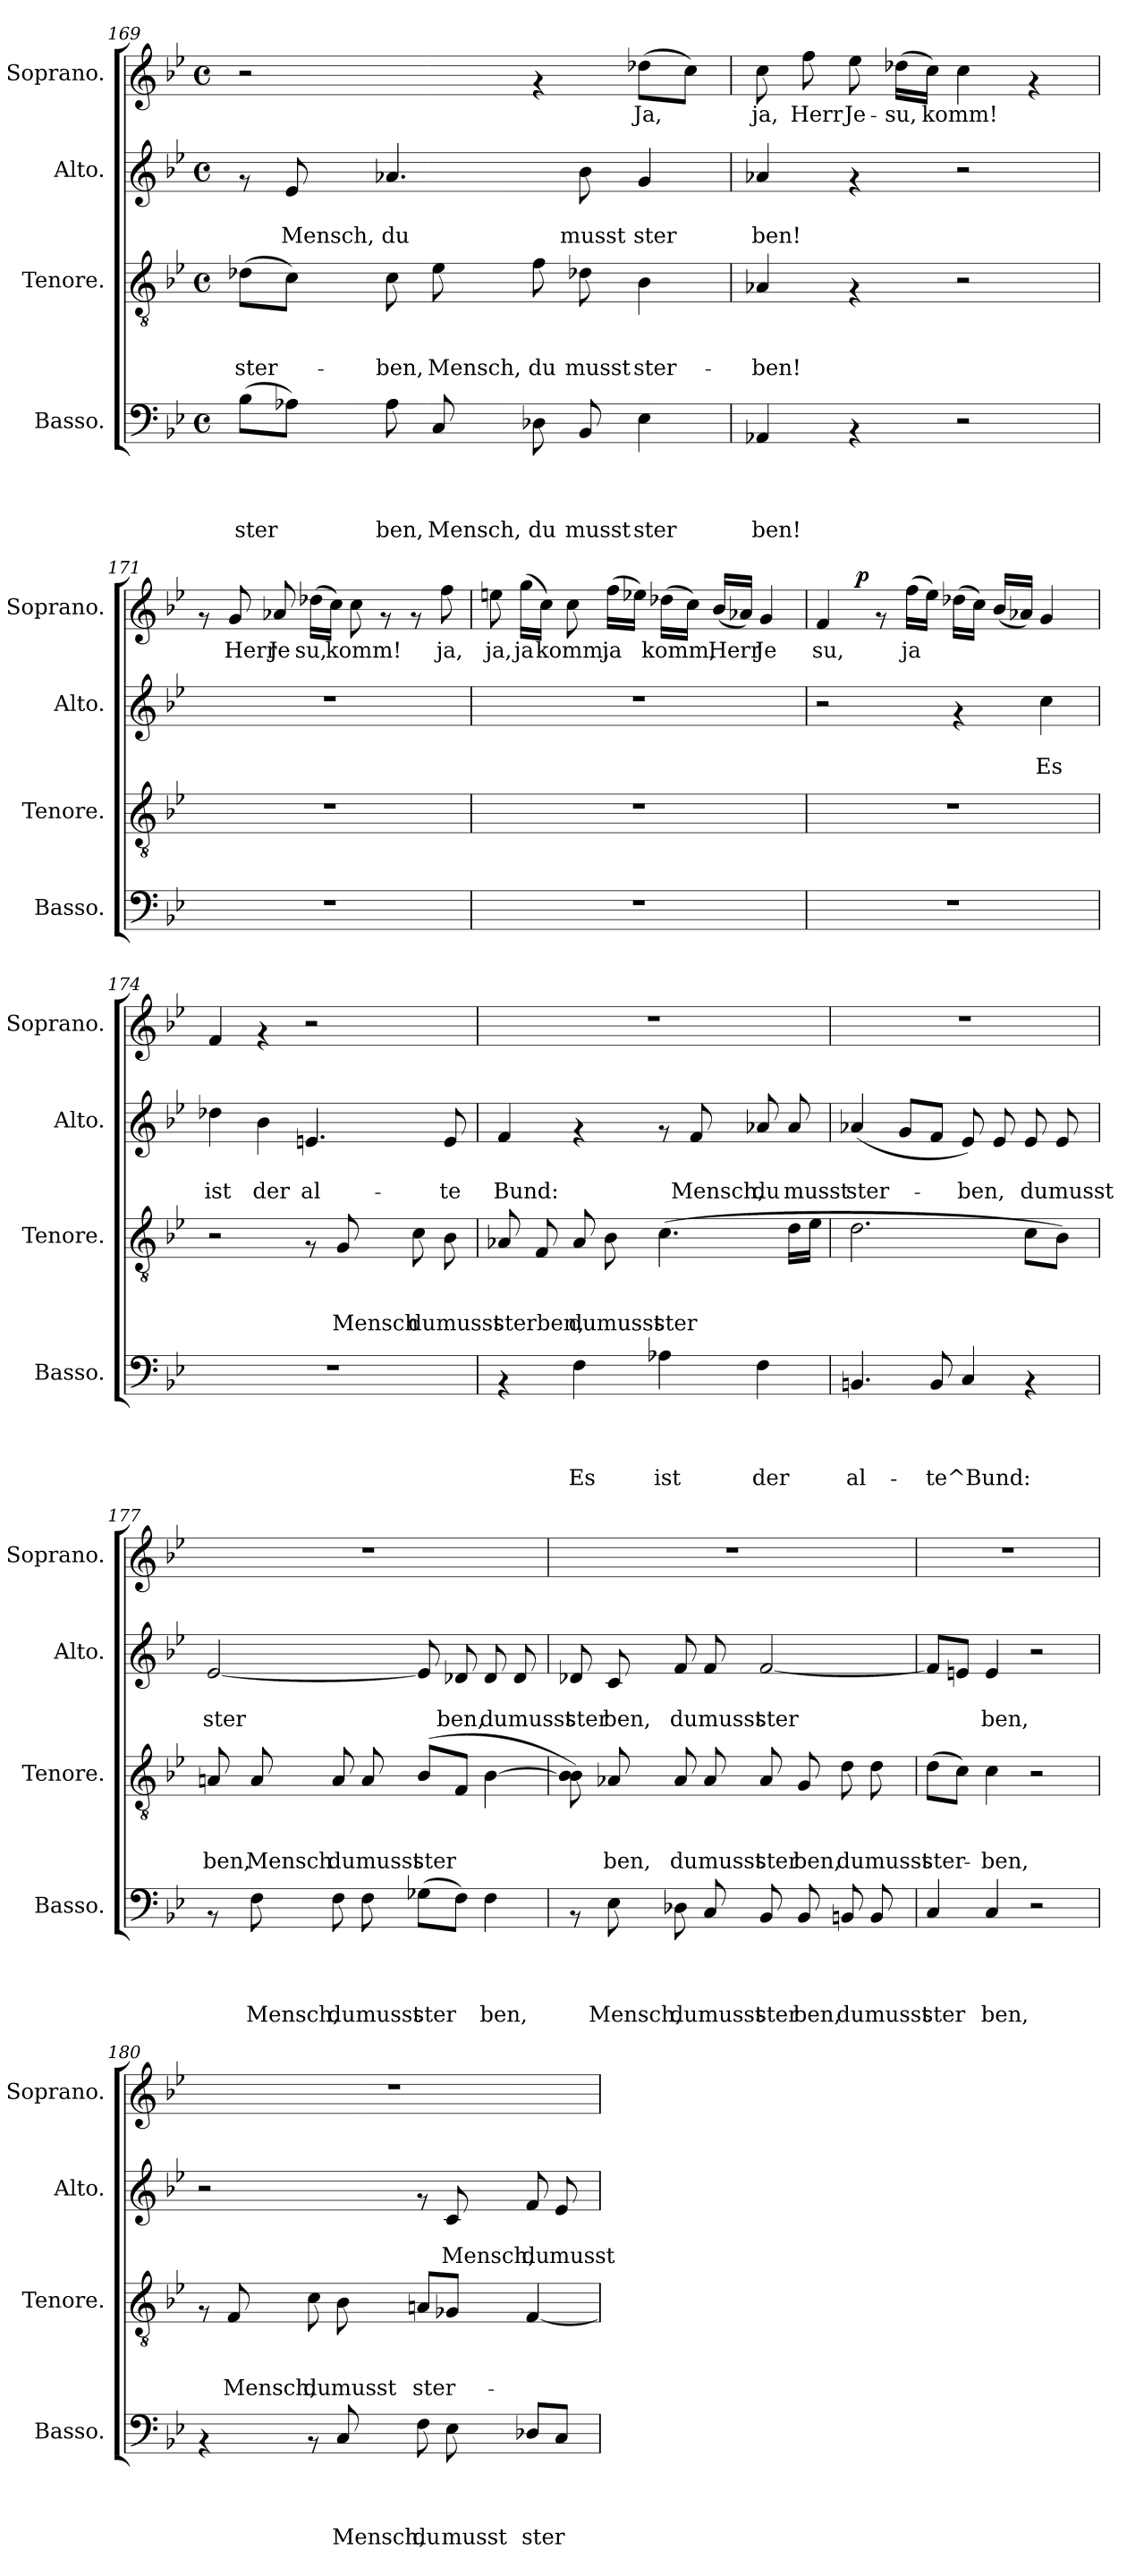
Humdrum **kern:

**kern	**text	**text	**text	**text	**kern	**text	**text	**text	**kern	**text	**text	**kern	**text	**dynam
*part4	*part4	*part4	*part4	*part4	*part3	*part3	*part3	*part3	*part2	*part2	*part2	*part1	*part1	*part1
*staff4	*staff4	*staff4	*staff4	*staff4	*staff3	*staff3	*staff3	*staff3	*staff2	*staff2	*staff2	*staff1	*staff1	*staff1
*I"Basso.	*	*	*	*	*I"Tenore.	*	*	*	*I"Alto.	*	*	*I"Soprano.	*	*
*I'Basso.	*	*	*	*	*I'Tenore.	*	*	*	*I'Alto.	*	*	*I'Soprano.	*	*
!!LO:PB:g=z
*clefF4	*	*	*	*	*clefGv2	*	*	*	*clefG2	*	*	*clefG2	*	*
*k[b-e-]	*	*	*	*	*k[b-e-]	*	*	*	*k[b-e-]	*	*	*k[b-e-]	*	*
*B-:	*	*	*	*	*B-:	*	*	*	*B-:	*	*	*B-:	*	*
*M4/4	*	*	*	*	*M4/4	*	*	*	*M4/4	*	*	*M4/4	*	*
*met(c)	*	*	*	*	*met(c)	*	*	*	*met(c)	*	*	*met(c)	*	*
=169	=169	=169	=169	=169	=169	=169	=169	=169	=169	=169	=169	=169	=169	=169
!	!	!	!	!LO:LY:b	!	!	!	!LO:LY:b	!	!	!	!	!	!
(>8B-\L	.	.	.	ster	(>8d-X\L	.	.	ster-	8rf	.	.	2r	.	.
!	!	!	!	!	!	!	!	!	!	!	!LO:LY:b	!	!	!
8A-X\J)	.	.	.	.	8c\J)	.	.	.	8e-/	.	Mensch,	.	.	.
!	!	!	!	!LO:LY:b	!	!	!	!LO:LY:b	!	!	!LO:LY:b	!	!	!
8A-\	.	.	.	ben,	8c\	.	.	-ben,	4.a-X/	.	du	.	.	.
!	!	!	!	!LO:LY:b	!	!	!	!LO:LY:b	!	!	!	!	!	!
8C/	.	.	.	Mensch,	8e-\	.	.	Mensch,	.	.	.	.	.	.
!	!	!	!	!LO:LY:b	!	!	!	!LO:LY:b	!	!	!	!	!	!
8D-X\	.	.	.	du	8f\	.	.	du	.	.	.	4rf	.	.
!	!	!	!	!LO:LY:b	!	!	!	!LO:LY:b	!	!	!LO:LY:b	!	!	!
8BB-/	.	.	.	musst	8d-X\	.	.	musst	8b-\	.	musst	.	.	.
!	!	!	!	!LO:LY:b	!	!	!	!LO:LY:b	!	!	!LO:LY:b	!	!LO:LY:b	!
4E-\	.	.	.	ster	4B-\	.	.	ster-	4g/	.	ster	(>8dd-X\L	Ja,	.
.	.	.	.	.	.	.	.	.	.	.	.	8cc\J)	.	.
=170	=170	=170	=170	=170	=170	=170	=170	=170	=170	=170	=170	=170	=170	=170
!	!	!	!	!LO:LY:b	!	!	!	!LO:LY:b	!	!	!LO:LY:b	!	!LO:LY:b	!
4AA-X/	.	.	.	ben!	4A-X/	.	.	-ben!	4a-X/	.	ben!	8cc\	ja,	.
!	!	!	!	!	!	!	!	!	!	!	!	!	!LO:LY:b	!
.	.	.	.	.	.	.	.	.	.	.	.	8ff\	Herr	.
!	!	!	!	!	!	!	!	!	!	!	!	!	!LO:LY:b	!
4rAA	.	.	.	.	4rF	.	.	.	4rf	.	.	8ee-\	Je-	.
!	!	!	!	!	!	!	!	!	!	!	!	!	!LO:LY:b	!
.	.	.	.	.	.	.	.	.	.	.	.	(>16dd-X\LL	-su,	.
!	!	!	!	!	!	!	!	!	!	!	!	!	!LO:LY:b	!
.	.	.	.	.	.	.	.	.	.	.	.	16cc\JJ)	komm!	.
2r	.	.	.	.	2r	.	.	.	2r	.	.	4cc\	.	.
.	.	.	.	.	.	.	.	.	.	.	.	4rf	.	.
=171	=171	=171	=171	=171	=171	=171	=171	=171	=171	=171	=171	=171	=171	=171
1r	.	.	.	.	1r	.	.	.	1r	.	.	8rf	.	.
!	!	!	!	!	!	!	!	!	!	!	!	!	!LO:LY:b	!
.	.	.	.	.	.	.	.	.	.	.	.	8g/	Herr	.
!	!	!	!	!	!	!	!	!	!	!	!	!	!LO:LY:b	!
.	.	.	.	.	.	.	.	.	.	.	.	8a-X/	Je	.
!	!	!	!	!	!	!	!	!	!	!	!	!	!LO:LY:b	!
.	.	.	.	.	.	.	.	.	.	.	.	(>16dd-X\LL	su,	.
!	!	!	!	!	!	!	!	!	!	!	!	!	!LO:LY:b	!
.	.	.	.	.	.	.	.	.	.	.	.	16cc\JJ)	komm!	.
.	.	.	.	.	.	.	.	.	.	.	.	8cc\	.	.
.	.	.	.	.	.	.	.	.	.	.	.	8rf	.	.
.	.	.	.	.	.	.	.	.	.	.	.	8rf	.	.
!	!	!	!	!	!	!	!	!	!	!	!	!	!LO:LY:b	!
.	.	.	.	.	.	.	.	.	.	.	.	8ff\	ja,	.
=172	=172	=172	=172	=172	=172	=172	=172	=172	=172	=172	=172	=172	=172	=172
!	!	!	!	!	!	!	!	!	!	!	!	!	!LO:LY:b	!
1r	.	.	.	.	1r	.	.	.	1r	.	.	8een\	ja,	.
!	!	!	!	!	!	!	!	!	!	!	!	!	!LO:LY:b	!
.	.	.	.	.	.	.	.	.	.	.	.	(>16gg\LL	ja	.
!	!	!	!	!	!	!	!	!	!	!	!	!	!LO:LY:b	!
.	.	.	.	.	.	.	.	.	.	.	.	16cc\JJ)	komm,	.
.	.	.	.	.	.	.	.	.	.	.	.	8cc\	.	.
!	!	!	!	!	!	!	!	!	!	!	!	!	!LO:LY:b	!
.	.	.	.	.	.	.	.	.	.	.	.	(>16ff\LL	ja	.
.	.	.	.	.	.	.	.	.	.	.	.	16ee-X\JJ)	.	.
!	!	!	!	!	!	!	!	!	!	!	!	!	!LO:LY:b	!
.	.	.	.	.	.	.	.	.	.	.	.	(>16dd-X\LL	komm,	.
.	.	.	.	.	.	.	.	.	.	.	.	16cc\JJ)	.	.
!	!	!	!	!	!	!	!	!	!	!	!	!	!LO:LY:b	!
.	.	.	.	.	.	.	.	.	.	.	.	(<16b-/LL	Herr	.
.	.	.	.	.	.	.	.	.	.	.	.	16a-X/JJ)	.	.
!	!	!	!	!	!	!	!	!	!	!	!	!	!LO:LY:b	!
.	.	.	.	.	.	.	.	.	.	.	.	4g/	Je	.
=173	=173	=173	=173	=173	=173	=173	=173	=173	=173	=173	=173	=173	=173	=173
!	!	!	!	!	!	!	!	!	!	!	!	!	!LO:LY:b	!
*	*	*	*	*	*	*	*	*	*	*	*	*^	*	*
1r	.	.	.	.	1r	.	.	.	2r	.	.	4f/	8.ryy	su,	.
!	!	!	!	!	!	!	!	!	!	!	!	!	!	!	!LO:DY:a
.	.	.	.	.	.	.	.	.	.	.	.	.	2ryy	.	p
.	.	.	.	.	.	.	.	.	.	.	.	8rf	.	.	.
!	!	!	!	!	!	!	!	!	!	!	!	!	!	!LO:LY:b	!
.	.	.	.	.	.	.	.	.	.	.	.	(>16ff\LL	.	ja	.
.	.	.	.	.	.	.	.	.	.	.	.	16ee-\JJ)	.	.	.
.	.	.	.	.	.	.	.	.	4rf	.	.	(>16dd-X\LL	.	.	.
.	.	.	.	.	.	.	.	.	.	.	.	16cc\JJ)	.	.	.
.	.	.	.	.	.	.	.	.	.	.	.	(<16b-/LL	.	.	.
.	.	.	.	.	.	.	.	.	.	.	.	16a-X/JJ)	4ryy	.	.
!	!	!	!	!	!	!	!	!	!	!	!LO:LY:b	!	!	!	!
.	.	.	.	.	.	.	.	.	4cc\	.	Es	4g/	.	.	.
.	.	.	.	.	.	.	.	.	.	.	.	.	16ryy	.	.
!!LO:LB:g=z
=174	=174	=174	=174	=174	=174	=174	=174	=174	=174	=174	=174	=174	=174	=174	=174
!	!	!	!	!	!	!	!	!	!	!	!	!LO:TX:a:t=3. Arie	!	!	!
!	!	!	!	!	!	!	!	!	!	!	!LO:LY:b	!	!	!	!
*	*	*	*	*	*	*	*	*	*	*	*	*v	*v	*	*
1r	.	.	.	.	2r	.	.	.	4dd-X\	.	ist	4f/	.	.
!	!	!	!	!	!	!	!	!	!	!	!LO:LY:b	!	!	!
.	.	.	.	.	.	.	.	.	4b-\	.	der	4rf	.	.
!	!	!	!	!	!	!	!	!	!	!	!LO:LY:b	!	!	!
.	.	.	.	.	8rF	.	.	.	4.en/	.	al-	2r	.	.
!	!	!	!	!	!	!	!	!LO:LY:b	!	!	!	!	!	!
.	.	.	.	.	8G/	.	.	Mensch	.	.	.	.	.	.
!	!	!	!	!	!	!	!	!LO:LY:b	!	!	!	!	!	!
.	.	.	.	.	8c\	.	.	du	.	.	.	.	.	.
!	!	!	!	!	!	!	!	!LO:LY:b	!	!	!LO:LY:b	!	!	!
.	.	.	.	.	8B-\	.	.	musst	8e/	.	-te	.	.	.
=175	=175	=175	=175	=175	=175	=175	=175	=175	=175	=175	=175	=175	=175	=175
!	!	!	!	!	!	!	!	!LO:LY:b	!	!	!LO:LY:b	!	!	!
4rAA	.	.	.	.	8A-X/	.	.	sterben,	4f/	.	Bund:	1r	.	.
.	.	.	.	.	8F/	.	.	.	.	.	.	.	.	.
!	!	!	!	!LO:LY:b	!	!	!	!LO:LY:b	!	!	!	!	!	!
4F\	.	.	.	Es	8A-/	.	.	du	4rf	.	.	.	.	.
!	!	!	!	!	!	!	!	!LO:LY:b	!	!	!	!	!	!
.	.	.	.	.	8B-\	.	.	musst	.	.	.	.	.	.
!	!	!	!	!LO:LY:b	!	!	!	!LO:LY:b	!	!	!	!	!	!
4A-X\	.	.	.	ist	(>4.c\	.	.	ster	8rf	.	.	.	.	.
!	!	!	!	!	!	!	!	!	!	!	!LO:LY:b	!	!	!
.	.	.	.	.	.	.	.	.	8f/	.	Mensch,	.	.	.
!	!	!	!	!LO:LY:b	!	!	!	!	!	!	!LO:LY:b	!	!	!
4F\	.	.	.	der	.	.	.	.	8a-X/	.	du	.	.	.
!	!	!	!	!	!	!	!	!	!	!	!LO:LY:b	!	!	!
.	.	.	.	.	16d\LL	.	.	.	8a-/	.	musst	.	.	.
.	.	.	.	.	16e-\JJ	.	.	.	.	.	.	.	.	.
=176	=176	=176	=176	=176	=176	=176	=176	=176	=176	=176	=176	=176	=176	=176
!	!	!	!	!LO:LY:b	!	!	!	!	!	!	!LO:LY:b	!	!	!
4.BBn/	.	.	.	al-	2.d\	.	.	.	(<4a-X/	.	ster-	1r	.	.
.	.	.	.	.	.	.	.	.	8g/L	.	.	.	.	.
!	!	!	!	!LO:LY:b	!	!	!	!	!	!	!	!	!	!
8BB/	.	.	.	-te^Bund:	.	.	.	.	8f/J	.	.	.	.	.
!	!	!	!	!	!	!	!	!	!	!	!LO:LY:b	!	!	!
4C/	.	.	.	.	.	.	.	.	8e-/)	.	-ben,	.	.	.
.	.	.	.	.	.	.	.	.	8e-/	.	.	.	.	.
!	!	!	!	!	!	!	!	!	!	!	!LO:LY:b	!	!	!
4rAA	.	.	.	.	8c\L	.	.	.	8e-/	.	du	.	.	.
!	!	!	!	!	!	!	!	!	!	!	!LO:LY:b	!	!	!
.	.	.	.	.	8B-\J)	.	.	.	8e-/	.	musst	.	.	.
!!LO:LB:g=z
=177	=177	=177	=177	=177	=177	=177	=177	=177	=177	=177	=177	=177	=177	=177
!	!	!	!	!	!	!	!	!LO:LY:b	!	!	!LO:LY:b	!	!	!
8rAA	.	.	.	.	8An/	.	.	ben,	[<2e-/	.	ster	1r	.	.
!	!	!	!	!LO:LY:b	!	!	!	!LO:LY:b	!	!	!	!	!	!
8F\	.	.	.	Mensch,	8A/	.	.	Mensch	.	.	.	.	.	.
!	!	!	!	!LO:LY:b	!	!	!	!LO:LY:b	!	!	!	!	!	!
8F\	.	.	.	du	8A/	.	.	du	.	.	.	.	.	.
!	!	!	!	!LO:LY:b	!	!	!	!LO:LY:b	!	!	!	!	!	!
8F\	.	.	.	musst	8A/	.	.	musst	.	.	.	.	.	.
!	!	!	!	!LO:LY:b	!	!	!	!LO:LY:b	!	!	!	!	!	!
(>8G-X\L	.	.	.	ster	(<8B-/L	.	.	ster	8e-/]	.	.	.	.	.
!	!	!	!	!	!	!	!	!	!	!	!LO:LY:b	!	!	!
8F\J)	.	.	.	.	8F/J	.	.	.	8d-X/	.	ben,	.	.	.
!	!	!	!	!LO:LY:b	!	!	!	!	!	!	!LO:LY:b	!	!	!
4F\	.	.	.	ben,	[>4B-\	.	.	.	8d-/	.	du	.	.	.
!	!	!	!	!	!	!	!	!	!	!	!LO:LY:b	!	!	!
.	.	.	.	.	.	.	.	.	8d-/	.	musst	.	.	.
=178	=178	=178	=178	=178	=178	=178	=178	=178	=178	=178	=178	=178	=178	=178
!	!	!	!	!	!	!	!	!	!	!	!LO:LY:b	!	!	!
8rAA	.	.	.	.	8B-\] 8B-\)	.	.	.	8d-X/	.	ster	1r	.	.
!	!	!	!	!LO:LY:b	!	!	!	!LO:LY:b	!	!	!LO:LY:b	!	!	!
8E-\	.	.	.	Mensch,	8A-X/	.	.	ben,	8c/	.	ben,	.	.	.
!	!	!	!	!LO:LY:b	!	!	!	!LO:LY:b	!	!	!LO:LY:b	!	!	!
8D-X\	.	.	.	du	8A-/	.	.	du	8f/	.	du	.	.	.
!	!	!	!	!LO:LY:b	!	!	!	!LO:LY:b	!	!	!LO:LY:b	!	!	!
8C/	.	.	.	musst	8A-/	.	.	musst	8f/	.	musst	.	.	.
!	!	!	!	!LO:LY:b	!	!	!	!LO:LY:b	!	!	!LO:LY:b	!	!	!
8BB-/	.	.	.	ster	8A-/	.	.	ster	[<2f/	.	ster	.	.	.
!	!	!	!	!LO:LY:b	!	!	!	!LO:LY:b	!	!	!	!	!	!
8BB-/	.	.	.	ben,	8G/	.	.	ben,	.	.	.	.	.	.
!	!	!	!	!LO:LY:b	!	!	!	!LO:LY:b	!	!	!	!	!	!
8BBn/	.	.	.	du	8d\	.	.	du	.	.	.	.	.	.
!	!	!	!	!LO:LY:b	!	!	!	!LO:LY:b	!	!	!	!	!	!
8BB/	.	.	.	musst	8d\	.	.	musst	.	.	.	.	.	.
!!LO:PB:g=z
=179	=179	=179	=179	=179	=179	=179	=179	=179	=179	=179	=179	=179	=179	=179
!	!	!	!	!LO:LY:b	!	!	!	!LO:LY:b	!	!	!	!	!	!
4C/	.	.	.	ster	(>8d\L	.	.	ster-	8f/L]	.	.	1r	.	.
.	.	.	.	.	8c\J)	.	.	.	8en/J	.	.	.	.	.
!	!	!	!	!LO:LY:b	!	!	!	!LO:LY:b	!	!	!LO:LY:b	!	!	!
4C/	.	.	.	ben,	4c\	.	.	-ben,	4e/	.	ben,	.	.	.
2r	.	.	.	.	2r	.	.	.	2r	.	.	.	.	.
=180	=180	=180	=180	=180	=180	=180	=180	=180	=180	=180	=180	=180	=180	=180
4rAA	.	.	.	.	8rF	.	.	.	2r	.	.	1r	.	.
!	!	!	!	!	!	!	!	!LO:LY:b	!	!	!	!	!	!
.	.	.	.	.	8F/	.	.	Mensch,	.	.	.	.	.	.
!	!	!	!	!	!	!	!	!LO:LY:b	!	!	!	!	!	!
8rAA	.	.	.	.	8c\	.	.	du	.	.	.	.	.	.
!	!	!	!	!LO:LY:b	!	!	!	!LO:LY:b	!	!	!	!	!	!
8C/	.	.	.	Mensch,	8B-\	.	.	musst	.	.	.	.	.	.
!	!	!	!	!LO:LY:b	!	!	!	!LO:LY:b	!	!	!	!	!	!
8F\	.	.	.	du	8An/L	.	.	ster-	8rf	.	.	.	.	.
!	!	!	!	!LO:LY:b	!	!	!	!	!	!	!LO:LY:b	!	!	!
8E-\	.	.	.	musst	8G-X/J	.	.	.	8c/	.	Mensch,	.	.	.
!	!	!	!	!LO:LY:b	!	!	!	!	!	!	!LO:LY:b	!	!	!
8D-X/L	.	.	.	ster	[<4F/	.	.	.	8f/	.	du	.	.	.
!	!	!	!	!	!	!	!	!	!	!	!LO:LY:b	!	!	!
8C/J	.	.	.	.	.	.	.	.	8e-/	.	musst	.	.	.
=	=	=	=	=	=	=	=	=	=	=	=	=	=	=
*-	*-	*-	*-	*-	*-	*-	*-	*-	*-	*-	*-	*-	*-	*-
